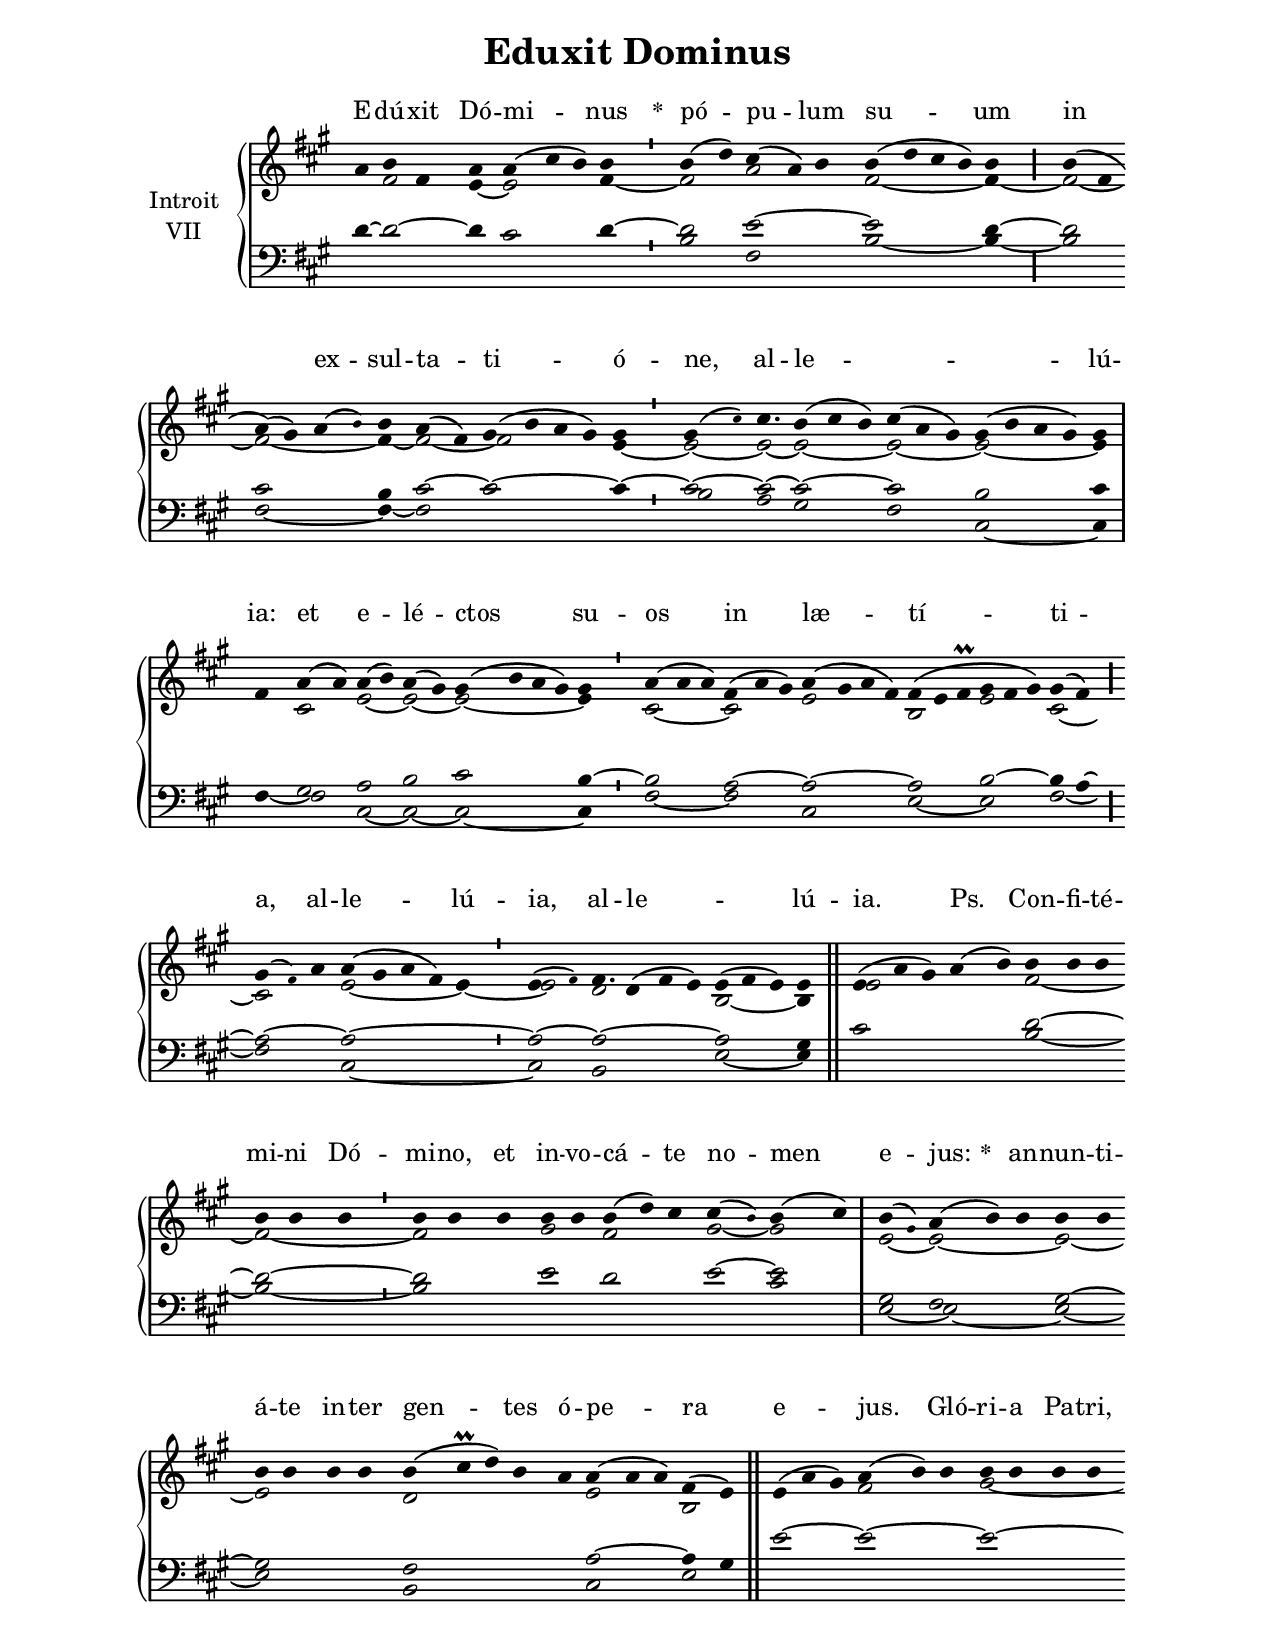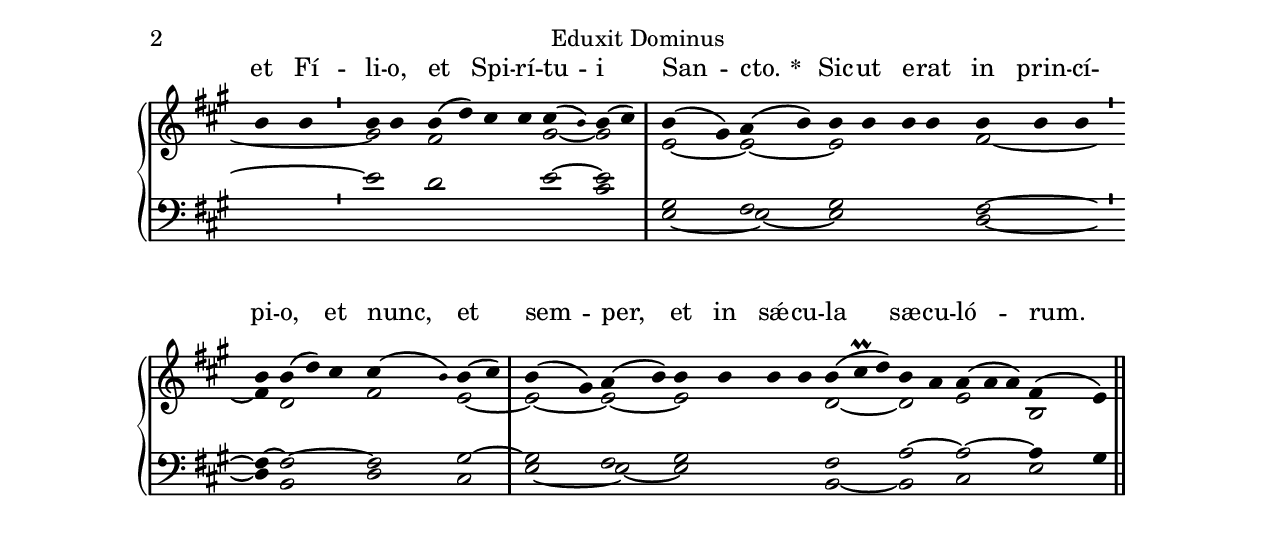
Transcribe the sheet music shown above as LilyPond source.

\version "2.18"
\include "gregorian.ly"
\include "noh2.ily"


%Page reference: page ii.32
%(volume.page)

global = {
 \key e \mixolydian
 \cadenzaOn 
}

\header {
  title = \markup \center-column {"Eduxit Dominus" \vspace #1 }
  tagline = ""
  composer = ""
}

\paper {
 #(include-special-characters)
  oddHeaderMarkup = \markup \fill-line {
    \line {}
    \center-column {
      \on-the-fly #first-page     " "
      \on-the-fly #not-first-page "Eduxit Dominus"
    }
    \line { \on-the-fly #print-page-number-check-first \fromproperty #'page:page-number-string }
  }
  evenHeaderMarkup = \markup \fill-line {
    \line { \on-the-fly #print-page-number-check-first \fromproperty #'page:page-number-string }
    \center-column { "Eduxit Dominus" }
    \line {}
  }
}

chantText = \lyricmode {
E -- dú -- xit Dó -- mi -- nus 
\set stanza = " * " pó -- pu -- lum su -- um 
in ex -- sul -- ta -- ti -- ó -- ne, al -- le -- _ _ lú -- ia: 
et e -- lé -- ctos su -- os in læ -- tí -- ti -- a, 
al -- le -- lú -- ia, al -- le -- _ lú -- ia. Ps. 
Con -- fi -- té -- mi -- ni Dó -- mi -- no, et in -- vo -- cá -- te no -- men e -- jus: 
\set stanza = " * " 
an -- nun -- ti -- á -- te in -- ter gen -- tes ó -- pe -- ra e -- jus. 
Gló -- ri -- a Pa -- tri, et Fí -- li -- o, et Spi -- rí -- tu -- i San -- cto. 
\set stanza = " * " 
Sic -- ut e -- rat in prin -- cí -- pi -- o, et nunc, et sem -- per, 
et in sǽ -- cu -- la sæ -- cu -- ló -- rum. A -- men. }

chantMusic = {
\tieDown   a'4 b'4 fis'4 a'4 a'4 ( cis''4 b'4) b'4 \divisioMinima
 b'4 ( d''4) cis''4 ( a'4) b'4 b'4 ( d''4 cis''4 b'4) b'4 \divisioMaior
 b'4 ( fis'4 \forceBreak
) a'4 ( gis'4) a'4 ( \once \tweak #'font-size #-4 b' ) b'4 a'4 ( fis'4) gis'4 ( b'4 a'4 gis'4) gis'4 \divisioMinima
 gis'4 ( \once \tweak #'font-size #-4 cis'' ) cis''4. b'4 ( cis''4 b'4) cis''4 ( a'4 gis'4) gis'4 ( b'4 a'4 gis'4) gis'4 \divisioMaxima \forceBreak

 fis'4 a'4 ( a'4) a'4 ( b'4) a'4 ( gis'4) gis'4 ( b'4 a'4 gis'4) gis'4 \divisioMinima
 a'4 ( a'4 a'4) fis'4 ( a'4 gis'4) a'4 ( gis'4 a'4 fis'4) fis'4 ( e'4 fis'\prall gis'4 fis'4 gis'4) gis'4 ( fis'4) \divisioMaior \forceBreak

 gis'4 ( \once \tweak #'font-size #-4 fis' ) a'4 a'4 ( gis'4 a'4 fis'4) e'4 \divisioMinima
 e'4 ( \once \tweak #'font-size #-4 fis' ) fis'4. d'4 ( fis'4 e'4) e'4 ( fis'4 e'4) e'4 \finalis
 e'4 ( a'4 gis'4) a'4 ( b'4) b'4 b'4 b'4 \forceBreak
 b'4 b'4 b'4 \divisioMinima
 b'4 b'4 b'4 b'4 b'4 b'4 ( d''4) cis''4 cis''4 ( \once \tweak #'font-size #-4 b' ) b'4 ( cis''4) \divisioMaxima
 b'4 ( \once \tweak #'font-size #-4 gis' ) a'4 ( b'4) b'4 b'4 b'4 \forceBreak
 b'4 b'4 b'4 b'4 b'4 ( cis''\prall d''4) b'4 a'4 a'4 ( a'4 a'4) fis'4 ( e'4) \finalis
  e'4 ( a'4 gis'4) a'4 ( b'4) b'4 b'4 b'4 b'4 b'4 \forceBreak
 b'4 b'4 \divisioMinima
 b'4 b'4 b'4 ( d''4) cis''4 cis''4 cis''4 ( \once \tweak #'font-size #-4 b' ) b'4 ( cis''4) \divisioMaxima
 b'4 ( gis'4) a'4 ( b'4) b'4 b'4 b'4 b'4 b'4 b'4 b'4 \divisioMinima \forceBreak

 b'4 b'4 ( d''4) cis''4 cis''4 ( \once \tweak #'font-size #-4 b' ) b'4 ( cis''4) \divisioMaxima
 b'4 ( gis'4) a'4 ( b'4) b'4 b'4 b'4 b'4 b'4 ( cis''\prall d''4) b'4 a'4 a'4 ( a'4 a'4) fis'4 ( e'4) \finalis

}

altoMusic = {
r4 fis'2 e'4 ~ e'2*3/2 fis'4 ~ \divisioMinima
fis'2 a'2*3/2 fis'2*4/2 ~ fis'4 ~ \divisioMaior
fis'2 ~ fis'2*4/2 ~ fis'4 ~ fis'2 ~ fis'2*4/2 e'4 ~ \divisioMinima
e'2 ~ e'2*3/4 ~ e'2*3/2 ~ e'2*3/2 ~ e'2*4/2 ~ e'4 \divisioMaxima
r4 cis'2 e'2 ~ e'2 ~ e'2*4/2 ~ e'4 \divisioMinima
cis'2*3/2 ~ cis'2*3/2 e'2*4/2 b2*3/2 e'2*3/2 cis'2 ~ \divisioMaior
cis'2*3/2 e'2*4/2 ~ e'4 ~ \divisioMinima
e'2 d'2*9/4 b2*3/2 ~ b4 \finalis
e'2*5/2 fis'2*3/2 ~ fis'2*3/2 ~ \divisioMinima
fis'2*3/2 gis'2 fis'2*3/2 gis'2 ~ gis'2 \divisioMaxima
e'2 ~ e'2*3/2 ~ e'2 ~ e'2*4/2 d'2*5/2 e'2*3/2 b2 r2*3/2 fis'2*3/2 gis'2*6/2 ~ \divisioMinima
gis'2 fis'2*4/2 gis'2 ~ gis'2 \divisioMaxima
e'2 ~ e'2 ~ e'2*4/2 fis'2*3/2 ~ \divisioMinima
fis'4 d'2*3/2 fis'2 e'2 ~ \divisioMaxima
e'2 ~ e'2 ~ e'2*4/2 d'2*3/2 ~ d'2 e'2*3/2 b2 \finalis
}

tenorMusic = {
d'4 ~ d'2 ~ d'4 cis'2*3/2 d'4 ~ \divisioMinima
d'2 e'2*3/2 ~ e'2*4/2 d'4 ~ \divisioMaior
d'2 cis'2*4/2 b4 cis'2 ~ cis'2*4/2 ~ cis'4 ~ \divisioMinima
cis'2 ~ cis'2*3/4 ~ cis'2*3/2 ~ cis'2*3/2 b2*4/2 cis'4 \divisioMaxima
r4 gis2 a2 b2 cis'2*4/2 b4 ~ \divisioMinima
b2*3/2 a2*3/2 ~ a2*4/2 ~ a2*3/2 b2*3/2 ~ b4 a4 ~ \divisioMaior
a2*3/2 ~ a2*5/2 ~ \divisioMinima
a2 ~ a2*9/4 ~ a2*3/2 gis4 \finalis
cis'2*5/2 d'2*3/2 ~ d'2*3/2 ~ \divisioMinima
d'2*3/2 e'2 d'2*3/2 e'2 ~ e'2 \divisioMaxima
gis2 fis2*3/2 gis2 ~ gis2*4/2 fis2*5/2 a2*3/2 ~ a4 gis4 e'2*3/2 ~ e'2*3/2 ~ e'2*6/2 ~ \divisioMinima
e'2 d'2*4/2 e'2 ~ e'2 \divisioMaxima
gis2 fis2 gis2*4/2 fis2*3/2 ~ \divisioMinima
fis4 ~ fis2*3/2 ~ fis2 gis2 ~ \divisioMaxima
gis2 fis2 gis2*4/2 fis2*3/2 a2 ~ a2*3/2 ~ a4 gis4 \finalis
}

bassMusic = {
r2*8/2 \divisioMinima
b2 fis2*3/2 b2*4/2 ~ b4 ~ \divisioMaior
b2 fis2*4/2 ~ fis4 ~ fis2 cis'2*4/2 r4 \divisioMinima
b2 a2*3/4 gis2*3/2 fis2*3/2 cis2*4/2 ~ cis4 \divisioMaxima
fis4 ~ fis2 cis2 ~ cis2 ~ cis2*4/2 ~ cis4 \divisioMinima
fis2*3/2 ~ fis2*3/2 cis2*4/2 e2*3/2 ~ e2*3/2 fis2 ~ \divisioMaior
fis2*3/2 cis2*5/2 ~ \divisioMinima
cis2 b,2*9/4 e2*3/2 ~ e4 \finalis
r2*5/2 b2*3/2 ~ b2*3/2 ~ \divisioMinima
b2*3/2 e'2 r2*5/2 cis'2 \divisioMaxima
e2 ~ e2*3/2 ~ e2 ~ e2*4/2 b,2*5/2 cis2*3/2 e2 r2*20/2 cis'2 \divisioMaxima
e2 ~ e2 ~ e2*4/2 d2*3/2 ~ \divisioMinima
d4 b,2*3/2 d2 cis2 \divisioMaxima
e2 ~ e2 ~ e2*4/2 b,2*3/2 ~ b,2 cis2*3/2 e2 \finalis
}

voiceLines = {
\voiceLineStyle


}

\score{
  <<
    \new GrandStaff <<
      \set GrandStaff.autoBeaming = ##f
      \set GrandStaff.instrumentName = \markup \center-column {
        "Introit"
        "VII"
      }
      \new Staff = up <<
        \new Voice = "chant" {
          \voiceOne \global \chantMusic
        }
        \new Voice {
          \voiceTwo \global \altoMusic
        }
      >>

      \new Staff = down <<
        \clef bass
        \new Voice {
          \voiceOne \global \tenorMusic
        }
        \new Voice {
          \voiceTwo \global \bassMusic
        }
	\new Voice {
        \voiceThree \global \voiceLines
        }
      >>
    >>
    \new Lyrics \lyricsto chant {
      \chantText
    }
  >>
  \layout{
  }
  \midi{
    \tempo 4 = 125
  }
}
